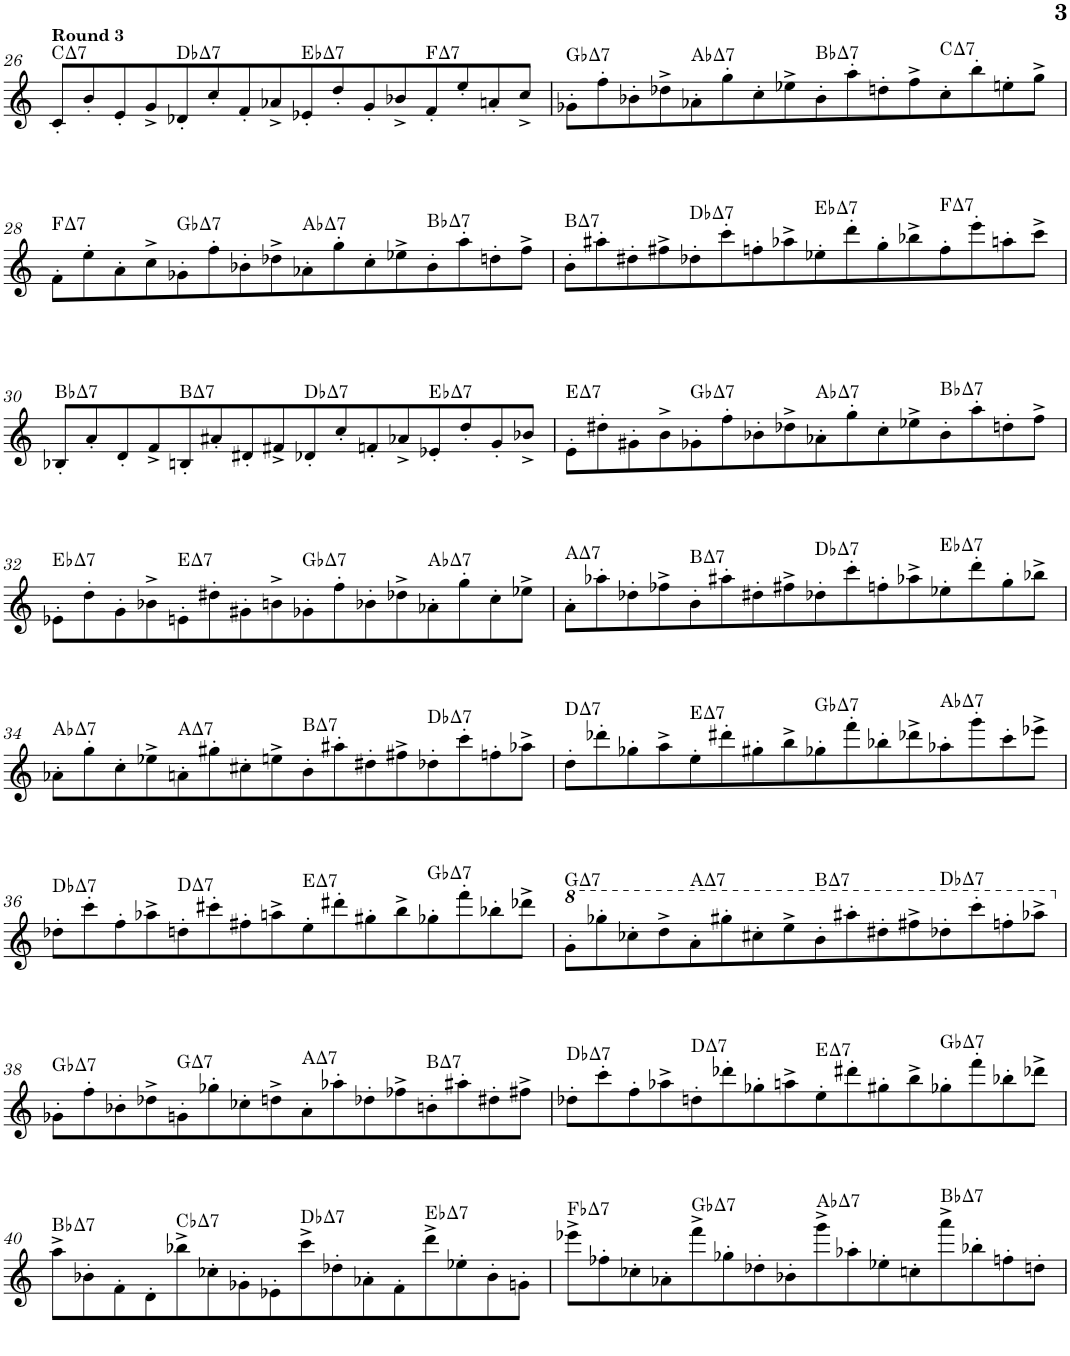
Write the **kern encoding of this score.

**kern	**harte
*part1	*part1
*staff1	*
*I"Alto Saxophone	*
*I'A. Sax.	*
!!LO:PB:g=z
*clefG2	*
*Trd5c9	*
*k[]	*
*M16/8	*
=26	=26
!LO:TX:a:B:t=Round 3	!LO:H:kt=7
8c'/L	C:maj7
8b'/	.
8e'/	.
8g^/	.
!	!LO:H:kt=7
8d-X'/	Db:maj7
8cc'/	.
8f'/	.
8a-X^/	.
!	!LO:H:kt=7
8e-X'/	Eb:maj7
8dd'/	.
8g'/	.
8b-X^/	.
!	!LO:H:kt=7
8f'/	F:maj7
8ee'/	.
8an'/	.
8cc^/J	.
=27	=27
!	!LO:H:kt=7
8g-X'\L	Gb:maj7
8ff'\	.
8b-X'\	.
8dd-X^\	.
!	!LO:H:kt=7
8a-X'\	Ab:maj7
8gg'\	.
8cc'\	.
8ee-X^\	.
!	!LO:H:kt=7
8b-'\	Bb:maj7
8aa'\	.
8ddn'\	.
8ff^\	.
!	!LO:H:kt=7
8cc'\	C:maj7
8bb'\	.
8een'\	.
8gg^\J	.
!!LO:LB:g=z
=28	=28
!	!LO:H:kt=7
8f'\L	F:maj7
8ee'\	.
8a'\	.
8cc^\	.
!	!LO:H:kt=7
8g-X'\	Gb:maj7
8ff'\	.
8b-X'\	.
8dd-X^\	.
!	!LO:H:kt=7
8a-X'\	Ab:maj7
8gg'\	.
8cc'\	.
8ee-X^\	.
!	!LO:H:kt=7
8b-'\	Bb:maj7
8aa'\	.
8ddn'\	.
8ff^\J	.
=29	=29
!	!LO:H:kt=7
8b'\L	B:maj7
8aa#X'\	.
8dd#X'\	.
8ff#X^\	.
!	!LO:H:kt=7
8dd-X'\	Db:maj7
8ccc'\	.
8ffn'\	.
8aa-X^\	.
!	!LO:H:kt=7
8ee-X'\	Eb:maj7
8ddd'\	.
8gg'\	.
8bb-X^\	.
!	!LO:H:kt=7
8ff'\	F:maj7
8eee'\	.
8aan'\	.
8ccc^\J	.
!!LO:LB:g=z
=30	=30
!	!LO:H:kt=7
8B-X'/L	Bb:maj7
8a'/	.
8d'/	.
8f^/	.
!	!LO:H:kt=7
8Bn'/	B:maj7
8a#X'/	.
8d#X'/	.
8f#X^/	.
!	!LO:H:kt=7
8d-X'/	Db:maj7
8cc'/	.
8fn'/	.
8a-X^/	.
!	!LO:H:kt=7
8e-X'/	Eb:maj7
8dd'/	.
8g'/	.
8b-X^/J	.
=31	=31
!	!LO:H:kt=7
8e'\L	E:maj7
8dd#X'\	.
8g#X'\	.
8b^\	.
!	!LO:H:kt=7
8g-X'\	Gb:maj7
8ff'\	.
8b-X'\	.
8dd-X^\	.
!	!LO:H:kt=7
8a-X'\	Ab:maj7
8gg'\	.
8cc'\	.
8ee-X^\	.
!	!LO:H:kt=7
8b-'\	Bb:maj7
8aa'\	.
8ddn'\	.
8ff^\J	.
!!LO:LB:g=z
=32	=32
!	!LO:H:kt=7
8e-X'\L	Eb:maj7
8dd'\	.
8g'\	.
8b-X^\	.
!	!LO:H:kt=7
8en'\	E:maj7
8dd#X'\	.
8g#X'\	.
8bn^\	.
!	!LO:H:kt=7
8g-X'\	Gb:maj7
8ff'\	.
8b-X'\	.
8dd-X^\	.
!	!LO:H:kt=7
8a-X'\	Ab:maj7
8gg'\	.
8cc'\	.
8ee-X^\J	.
=33	=33
!	!LO:H:kt=7
8a'\L	A:maj7
8aa-X'\	.
8dd-X'\	.
8ff-X^\	.
!	!LO:H:kt=7
8b'\	B:maj7
8aa#X'\	.
8dd#X'\	.
8ff#X^\	.
!	!LO:H:kt=7
8dd-X'\	Db:maj7
8ccc'\	.
8ffn'\	.
8aa-X^\	.
!	!LO:H:kt=7
8ee-X'\	Eb:maj7
8ddd'\	.
8gg'\	.
8bb-X^\J	.
!!LO:LB:g=z
=34	=34
!	!LO:H:kt=7
8a-X'\L	Ab:maj7
8gg'\	.
8cc'\	.
8ee-X^\	.
!	!LO:H:kt=7
8an'\	A:maj7
8gg#X'\	.
8cc#X'\	.
8een^\	.
!	!LO:H:kt=7
8b'\	B:maj7
8aa#X'\	.
8dd#X'\	.
8ff#X^\	.
!	!LO:H:kt=7
8dd-X'\	Db:maj7
8ccc'\	.
8ffn'\	.
8aa-X^\J	.
=35	=35
!	!LO:H:kt=7
8dd'\L	D:maj7
8ddd-X'\	.
8gg-X'\	.
8aa^\	.
!	!LO:H:kt=7
8ee'\	E:maj7
8ddd#X'\	.
8gg#X'\	.
8bb^\	.
!	!LO:H:kt=7
8gg-X'\	Gb:maj7
8fff'\	.
8bb-X'\	.
8ddd-X^\	.
!	!LO:H:kt=7
8aa-X'\	Ab:maj7
8ggg'\	.
8ccc'\	.
8eee-X^\J	.
!!LO:LB:g=z
=36	=36
!	!LO:H:kt=7
8dd-X'\L	Db:maj7
8ccc'\	.
8ff'\	.
8aa-X^\	.
!	!LO:H:kt=7
8ddn'\	D:maj7
8ccc#X'\	.
8ff#X'\	.
8aan^\	.
!	!LO:H:kt=7
8ee'\	E:maj7
8ddd#X'\	.
8gg#X'\	.
8bb^\	.
!	!LO:H:kt=7
8gg-X'\	Gb:maj7
8fff'\	.
8bb-X'\	.
8ddd-X^\J	.
=37	=37
*8va	*
!	!LO:H:kt=7
8gg'\L	G:maj7
8ggg-X'\	.
8ccc-X'\	.
8ddd^\	.
!	!LO:H:kt=7
8aa'\	A:maj7
8ggg#X'\	.
8ccc#X'\	.
8eee^\	.
!	!LO:H:kt=7
8bb'\	B:maj7
8aaa#X'\	.
8ddd#X'\	.
8fff#X^\	.
!	!LO:H:kt=7
8ddd-X'\	Db:maj7
8cccc'\	.
8fffn'\	.
8aaa-X^\J	.
!!LO:LB:g=z
=38	=38
*X8va	*
!	!LO:H:kt=7
8g-X'\L	Gb:maj7
8ff'\	.
8b-X'\	.
8dd-X^\	.
!	!LO:H:kt=7
8gn'\	G:maj7
8gg-X'\	.
8cc-X'\	.
8ddn^\	.
!	!LO:H:kt=7
8a'\	A:maj7
8aa-X'\	.
8dd-X'\	.
8ff-X^\	.
!	!LO:H:kt=7
8bn'\	B:maj7
8aa#X'\	.
8dd#X'\	.
8ff#X^\J	.
=39	=39
!	!LO:H:kt=7
8dd-X'\L	Db:maj7
8ccc'\	.
8ff'\	.
8aa-X^\	.
!	!LO:H:kt=7
8ddn'\	D:maj7
8ddd-X'\	.
8gg-X'\	.
8aan^\	.
!	!LO:H:kt=7
8ee'\	E:maj7
8ddd#X'\	.
8gg#X'\	.
8bb^\	.
!	!LO:H:kt=7
8gg-X'\	Gb:maj7
8fff'\	.
8bb-X'\	.
8ddd-X^\J	.
!!LO:LB:g=z
=40	=40
!	!LO:H:kt=7
8aa^\L	Bb:maj7
8b-X'\	.
8f'\	.
8d'\	.
!	!LO:H:kt=7
8bb-X^\	Cb:maj7
8cc-X'\	.
8g-X'\	.
8e-X'\	.
!	!LO:H:kt=7
8ccc^\	Db:maj7
8dd-X'\	.
8a-X'\	.
8f'\	.
!	!LO:H:kt=7
8ddd^\	Eb:maj7
8ee-X'\	.
8b-'\	.
8gn'\J	.
=41	=41
!	!LO:H:kt=7
8eee-X^\L	Fb:maj7
8ff-X'\	.
8cc-X'\	.
8a-X'\	.
!	!LO:H:kt=7
8fff^\	Gb:maj7
8gg-X'\	.
8dd-X'\	.
8b-X'\	.
!	!LO:H:kt=7
8ggg^\	Ab:maj7
8aa-X'\	.
8ee-X'\	.
8ccn'\	.
!	!LO:H:kt=7
8aaa^\	Bb:maj7
8bb-X'\	.
8ffn'\	.
8ddn'\J	.
=	=
*-	*-
